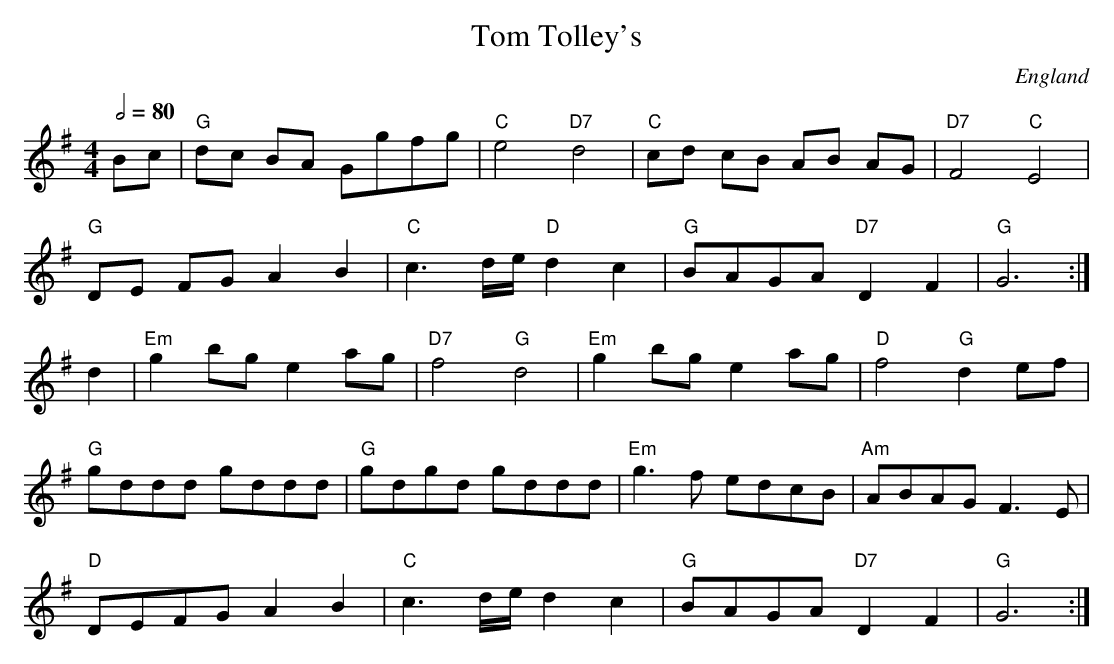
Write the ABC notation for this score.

X:1
T:Tom Tolley's
O:England
M:4/4
L:1/8
Q:1/2=80
K:G
Bc|"G" dc BA Ggfg|"C" e4 "D7"d4|"C" cd cB AB AG|"D7" F4 "C"E4|
"G" DE FG A2B2|"C" c3d/e/ "D"d2c2|"G" BAGA "D7"D2F2|"G"G6:|
d2|"Em" g2 bg e2 ag|"D7" f4 "G"d4|"Em" g2 bg e2 ag|"D"f4 "G"d2ef|
"G" gddd gddd|"G" gdgd gddd|"Em" g3f edcB|"Am" ABAG F3E|
"D" DEFG A2B2|"C" c3d/e/ d2c2|"G" BAGA "D7"D2F2|"G"G6:|
